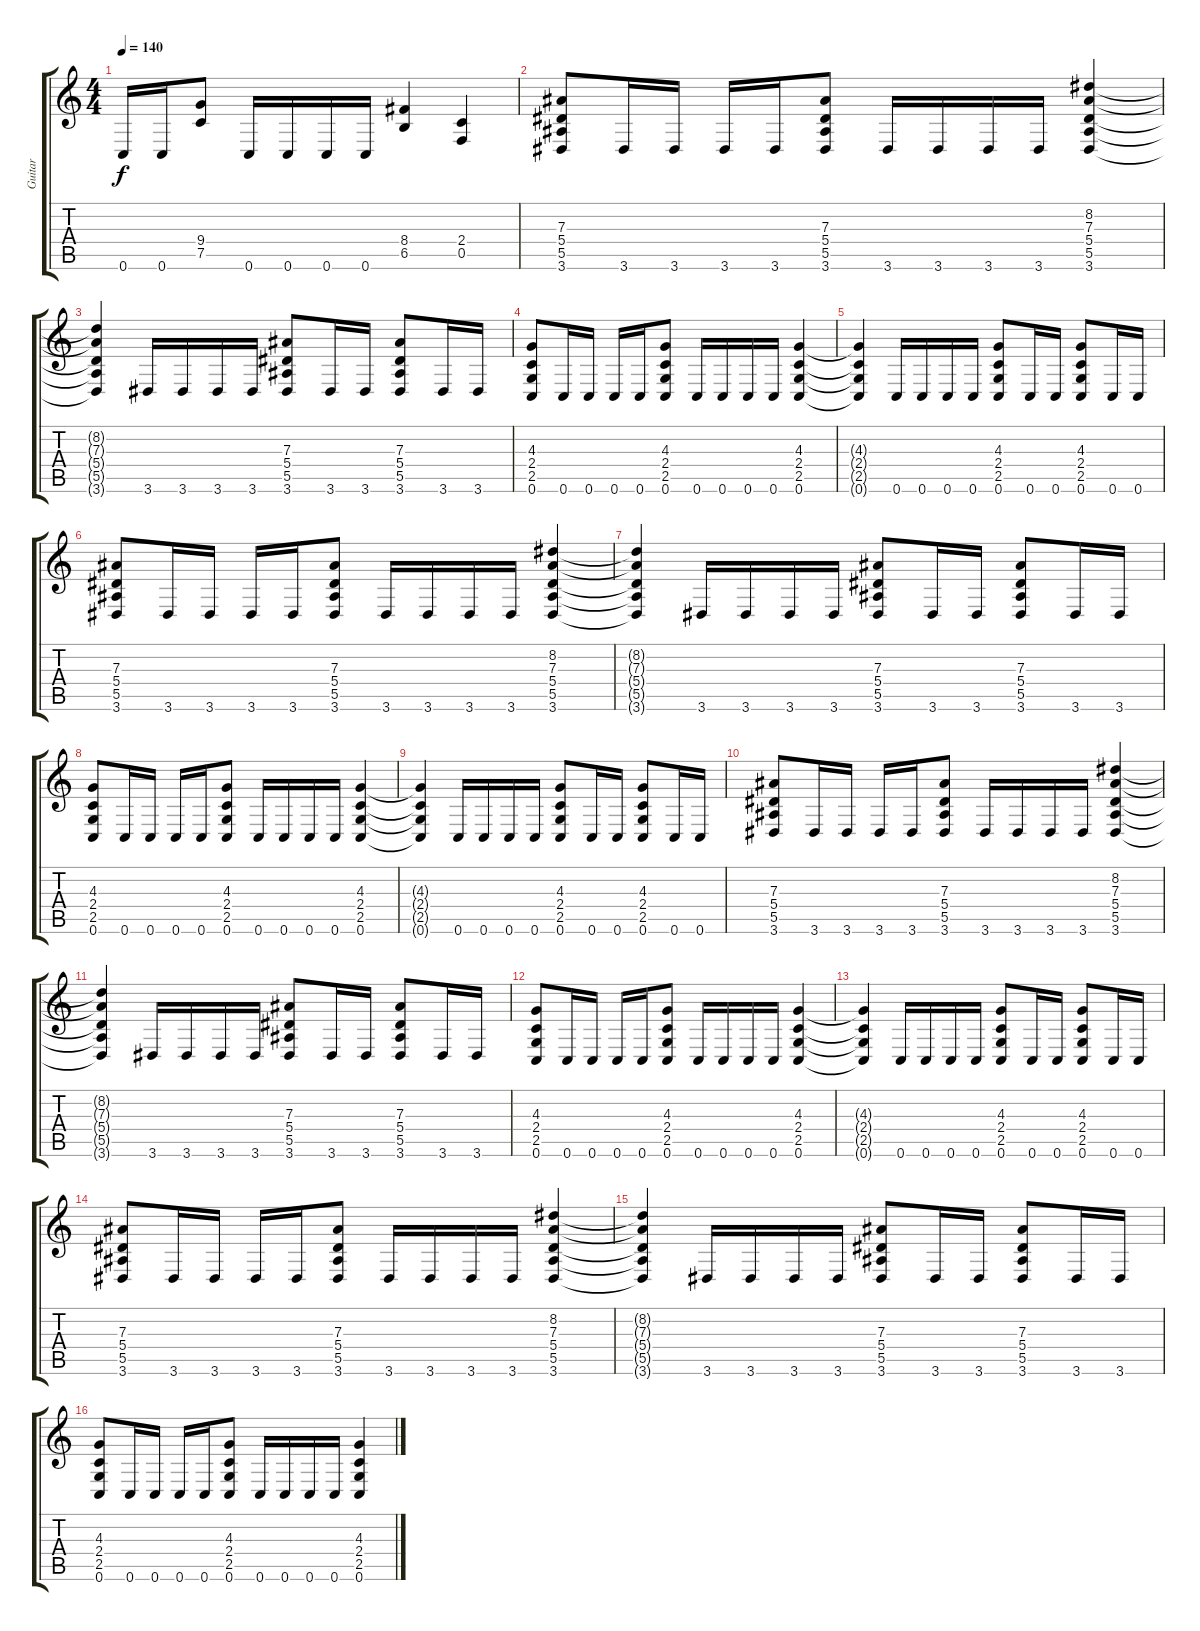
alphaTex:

\track ("Guitar" "Guitar") {instrument distortionguitar}
\staff {score tabs}
\tuning (C4 G3 Eb3 Bb2 F2 C2) {hide}
\ts (4 4)
\tempo 140
\clef g2
\ks c
0.6.16{dy f} 0.6.16 (9.4 7.5).8 0.6.16 0.6.16 0.6.16 0.6.16 (8.4 6.5).4 (2.4 0.5).4 |
(7.3 5.4 5.5 3.6).8 3.6.16 3.6.16 3.6.16 3.6.16 (7.3 5.4 5.5 3.6).8 3.6.16 3.6.16 3.6.16 3.6.16 (8.2 7.3 5.4 5.5 3.6).4 |
(8.2{t} 7.3{t} 5.4{t} 5.5{t} 3.6{t}).4 3.6.16 3.6.16 3.6.16 3.6.16 (7.3 5.4 5.5 3.6).8 3.6.16 3.6.16 (7.3 5.4 5.5 3.6).8 3.6.16 3.6.16 |
(4.3 2.4 2.5 0.6).8 0.6.16 0.6.16 0.6.16 0.6.16 (4.3 2.4 2.5 0.6).8 0.6.16 0.6.16 0.6.16 0.6.16 (4.3 2.4 2.5 0.6).4 |
(4.3{t} 2.4{t} 2.5{t} 0.6{t}).4 0.6.16 0.6.16 0.6.16 0.6.16 (4.3 2.4 2.5 0.6).8 0.6.16 0.6.16 (4.3 2.4 2.5 0.6).8 0.6.16 0.6.16 |
(7.3 5.4 5.5 3.6).8 3.6.16 3.6.16 3.6.16 3.6.16 (7.3 5.4 5.5 3.6).8 3.6.16 3.6.16 3.6.16 3.6.16 (8.2 7.3 5.4 5.5 3.6).4 |
(8.2{t} 7.3{t} 5.4{t} 5.5{t} 3.6{t}).4 3.6.16 3.6.16 3.6.16 3.6.16 (7.3 5.4 5.5 3.6).8 3.6.16 3.6.16 (7.3 5.4 5.5 3.6).8 3.6.16 3.6.16 |
(4.3 2.4 2.5 0.6).8 0.6.16 0.6.16 0.6.16 0.6.16 (4.3 2.4 2.5 0.6).8 0.6.16 0.6.16 0.6.16 0.6.16 (4.3 2.4 2.5 0.6).4 |
(4.3{t} 2.4{t} 2.5{t} 0.6{t}).4 0.6.16 0.6.16 0.6.16 0.6.16 (4.3 2.4 2.5 0.6).8 0.6.16 0.6.16 (4.3 2.4 2.5 0.6).8 0.6.16 0.6.16 |
(7.3 5.4 5.5 3.6).8 3.6.16 3.6.16 3.6.16 3.6.16 (7.3 5.4 5.5 3.6).8 3.6.16 3.6.16 3.6.16 3.6.16 (8.2 7.3 5.4 5.5 3.6).4 |
(8.2{t} 7.3{t} 5.4{t} 5.5{t} 3.6{t}).4 3.6.16 3.6.16 3.6.16 3.6.16 (7.3 5.4 5.5 3.6).8 3.6.16 3.6.16 (7.3 5.4 5.5 3.6).8 3.6.16 3.6.16 |
(4.3 2.4 2.5 0.6).8 0.6.16 0.6.16 0.6.16 0.6.16 (4.3 2.4 2.5 0.6).8 0.6.16 0.6.16 0.6.16 0.6.16 (4.3 2.4 2.5 0.6).4 |
(4.3{t} 2.4{t} 2.5{t} 0.6{t}).4 0.6.16 0.6.16 0.6.16 0.6.16 (4.3 2.4 2.5 0.6).8 0.6.16 0.6.16 (4.3 2.4 2.5 0.6).8 0.6.16 0.6.16 |
(7.3 5.4 5.5 3.6).8 3.6.16 3.6.16 3.6.16 3.6.16 (7.3 5.4 5.5 3.6).8 3.6.16 3.6.16 3.6.16 3.6.16 (8.2 7.3 5.4 5.5 3.6).4 |
(8.2{t} 7.3{t} 5.4{t} 5.5{t} 3.6{t}).4 3.6.16 3.6.16 3.6.16 3.6.16 (7.3 5.4 5.5 3.6).8 3.6.16 3.6.16 (7.3 5.4 5.5 3.6).8 3.6.16 3.6.16 |
(4.3 2.4 2.5 0.6).8 0.6.16 0.6.16 0.6.16 0.6.16 (4.3 2.4 2.5 0.6).8 0.6.16 0.6.16 0.6.16 0.6.16 (4.3 2.4 2.5 0.6).4
